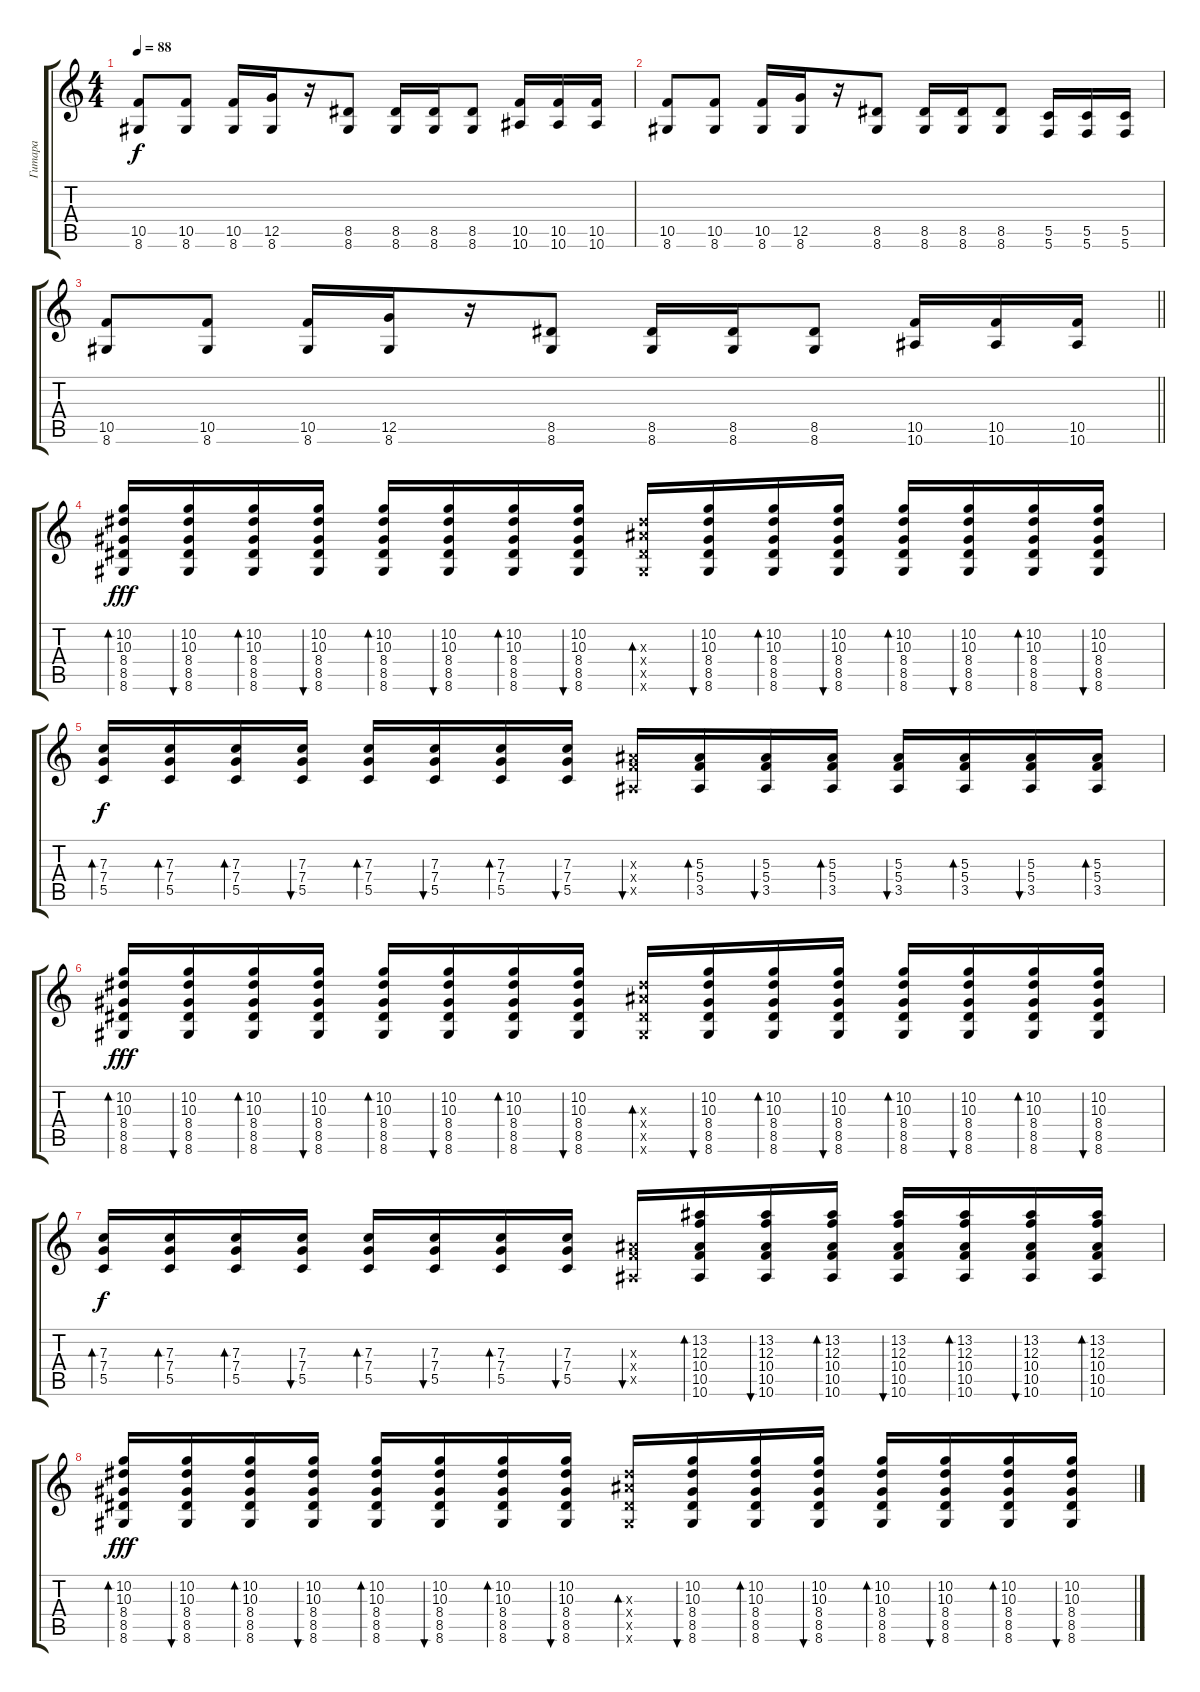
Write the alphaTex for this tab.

\track ("Гитара " "Гитара ") {instrument electricguitarclean}
\staff {score tabs}
\tuning (D4 A3 F3 C3 G2 C2) {hide}
\ts (4 4)
\tempo 88
\clef g2
\ks c
(10.5 8.6).8{dy f} (10.5 8.6).8 (10.5 8.6).16 (12.5 8.6).16 r.16 (8.5 8.6).8 (8.5 8.6).16 (8.5 8.6).16 (8.5 8.6).8 (10.5 10.6).16 (10.5 10.6).16 (10.5 10.6).16 |
(10.5 8.6).8 (10.5 8.6).8 (10.5 8.6).16 (12.5 8.6).16 r.16 (8.5 8.6).8 (8.5 8.6).16 (8.5 8.6).16 (8.5 8.6).8 (5.5 5.6).16 (5.5 5.6).16 (5.5 5.6).16 |
\barLineRight lightlight
(10.5 8.6).8 (10.5 8.6).8 (10.5 8.6).16 (12.5 8.6).16 r.16 (8.5 8.6).8 (8.5 8.6).16 (8.5 8.6).16 (8.5 8.6).8 (10.5 10.6).16 (10.5 10.6).16 (10.5 10.6).16 |
(10.2 10.3 8.4 8.5 8.6).16{bd 30 dy fff} (10.2 10.3 8.4 8.5 8.6).16{bu 30} (10.2 10.3 8.4 8.5 8.6).16{bd 30} (10.2 10.3 8.4 8.5 8.6).16{bu 30} (10.2 10.3 8.4 8.5 8.6).16{bd 30} (10.2 10.3 8.4 8.5 8.6).16{bu 30} (10.2 10.3 8.4 8.5 8.6).16{bd 30} (10.2 10.3 8.4 8.5 8.6).16{bu 30} (10.3{x} 10.4{x} 8.5{x} 8.6{x}).16{bd 30} (10.2 10.3 8.4 8.5 8.6).16{bu 30} (10.2 10.3 8.4 8.5 8.6).16{bd 30} (10.2 10.3 8.4 8.5 8.6).16{bu 30} (10.2 10.3 8.4 8.5 8.6).16{bd 30} (10.2 10.3 8.4 8.5 8.6).16{bu 30} (10.2 10.3 8.4 8.5 8.6).16{bd 30} (10.2 10.3 8.4 8.5 8.6).16{bu 30} |
(7.3 7.4 5.5).16{bd 60 dy f} (7.3 7.4 5.5).16{bd 60} (7.3 7.4 5.5).16{bd 60} (7.3 7.4 5.5).16{bu 60} (7.3 7.4 5.5).16{bd 60} (7.3 7.4 5.5).16{bu 60} (7.3 7.4 5.5).16{bd 60} (7.3 7.4 5.5).16{bu 60} (5.3{x} 5.4{x} 3.5{x}).16{bu 60} (5.3 5.4 3.5).16{bd 60} (5.3 5.4 3.5).16{bu 60} (5.3 5.4 3.5).16{bd 60} (5.3 5.4 3.5).16{bu 60} (5.3 5.4 3.5).16{bd 60} (5.3 5.4 3.5).16{bu 60} (5.3 5.4 3.5).16{bd 60} |
(10.2 10.3 8.4 8.5 8.6).16{bd 30 dy fff} (10.2 10.3 8.4 8.5 8.6).16{bu 30} (10.2 10.3 8.4 8.5 8.6).16{bd 30} (10.2 10.3 8.4 8.5 8.6).16{bu 30} (10.2 10.3 8.4 8.5 8.6).16{bd 30} (10.2 10.3 8.4 8.5 8.6).16{bu 30} (10.2 10.3 8.4 8.5 8.6).16{bd 30} (10.2 10.3 8.4 8.5 8.6).16{bu 30} (10.3{x} 10.4{x} 8.5{x} 8.6{x}).16{bd 30} (10.2 10.3 8.4 8.5 8.6).16{bu 30} (10.2 10.3 8.4 8.5 8.6).16{bd 30} (10.2 10.3 8.4 8.5 8.6).16{bu 30} (10.2 10.3 8.4 8.5 8.6).16{bd 30} (10.2 10.3 8.4 8.5 8.6).16{bu 30} (10.2 10.3 8.4 8.5 8.6).16{bd 30} (10.2 10.3 8.4 8.5 8.6).16{bu 30} |
(7.3 7.4 5.5).16{bd 60 dy f} (7.3 7.4 5.5).16{bd 60} (7.3 7.4 5.5).16{bd 60} (7.3 7.4 5.5).16{bu 60} (7.3 7.4 5.5).16{bd 60} (7.3 7.4 5.5).16{bu 60} (7.3 7.4 5.5).16{bd 60} (7.3 7.4 5.5).16{bu 60} (5.3{x} 5.4{x} 3.5{x}).16{bu 60} (13.2 12.3 10.4 10.5 10.6).16{bd 60} (13.2 12.3 10.4 10.5 10.6).16{bu 60} (13.2 12.3 10.4 10.5 10.6).16{bd 60} (13.2 12.3 10.4 10.5 10.6).16{bu 60} (13.2 12.3 10.4 10.5 10.6).16{bd 60} (13.2 12.3 10.4 10.5 10.6).16{bu 60} (13.2 12.3 10.4 10.5 10.6).16{bd 60} |
(10.2 10.3 8.4 8.5 8.6).16{bd 30 dy fff} (10.2 10.3 8.4 8.5 8.6).16{bu 30} (10.2 10.3 8.4 8.5 8.6).16{bd 30} (10.2 10.3 8.4 8.5 8.6).16{bu 30} (10.2 10.3 8.4 8.5 8.6).16{bd 30} (10.2 10.3 8.4 8.5 8.6).16{bu 30} (10.2 10.3 8.4 8.5 8.6).16{bd 30} (10.2 10.3 8.4 8.5 8.6).16{bu 30} (10.3{x} 10.4{x} 8.5{x} 8.6{x}).16{bd 30} (10.2 10.3 8.4 8.5 8.6).16{bu 30} (10.2 10.3 8.4 8.5 8.6).16{bd 30} (10.2 10.3 8.4 8.5 8.6).16{bu 30} (10.2 10.3 8.4 8.5 8.6).16{bd 30} (10.2 10.3 8.4 8.5 8.6).16{bu 30} (10.2 10.3 8.4 8.5 8.6).16{bd 30} (10.2 10.3 8.4 8.5 8.6).16{bu 30}
